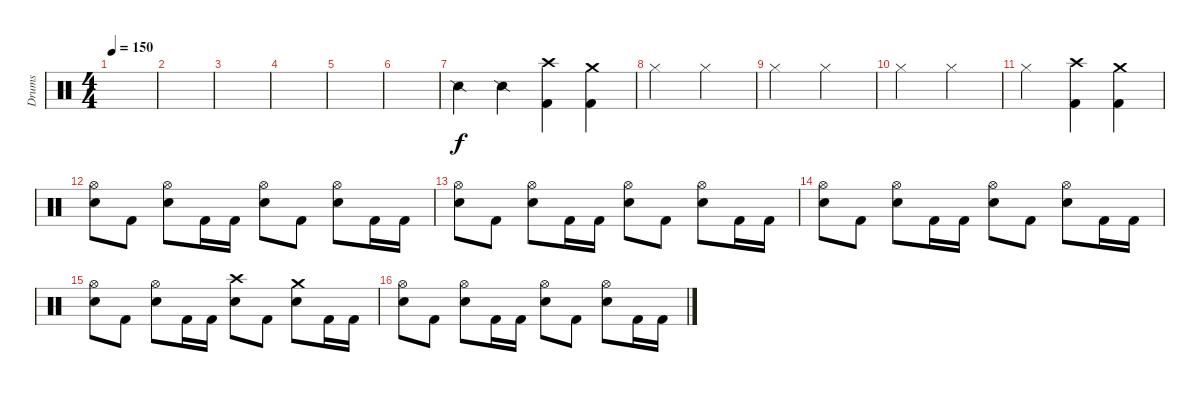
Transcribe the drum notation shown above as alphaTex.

\track ("Drums" "Drums") {instrument percussion}
\staff {score}
\articulation defaults
\ts (4 4)
\tempo 150
\clef neutral
\ks c
|
|
|
|
|
|
"Snare (side stick) 2".4 "Snare (side stick) 2".4 ("Kick (hit) 2" "Crash high (hit)").4 ("Kick (hit) 2" "Crash medium (hit)").4 |
"Hi-Hat (closed)".2 "Hi-Hat (closed)".2 |
"Hi-Hat (closed)".2 "Hi-Hat (closed)".2 |
"Hi-Hat (closed)".2 "Hi-Hat (closed)".2 |
"Hi-Hat (closed)".2 ("Kick (hit) 2" "Crash high (hit)").4 ("Kick (hit) 2" "Crash medium (hit)").4 |
("Electric Snare (hit)" "Hi-Hat (open)").8 "Kick (hit) 2".8 ("Electric Snare (hit)" "Hi-Hat (open)").8 "Kick (hit) 2".16 "Kick (hit) 2".16 ("Electric Snare (hit)" "Hi-Hat (open)").8 "Kick (hit) 2".8 ("Electric Snare (hit)" "Hi-Hat (open)").8 "Kick (hit) 2".16 "Kick (hit) 2".16 |
("Electric Snare (hit)" "Hi-Hat (open)").8 "Kick (hit) 2".8 ("Electric Snare (hit)" "Hi-Hat (open)").8 "Kick (hit) 2".16 "Kick (hit) 2".16 ("Electric Snare (hit)" "Hi-Hat (open)").8 "Kick (hit) 2".8 ("Electric Snare (hit)" "Hi-Hat (open)").8 "Kick (hit) 2".16 "Kick (hit) 2".16 |
("Electric Snare (hit)" "Hi-Hat (open)").8 "Kick (hit) 2".8 ("Electric Snare (hit)" "Hi-Hat (open)").8 "Kick (hit) 2".16 "Kick (hit) 2".16 ("Electric Snare (hit)" "Hi-Hat (open)").8 "Kick (hit) 2".8 ("Electric Snare (hit)" "Hi-Hat (open)").8 "Kick (hit) 2".16 "Kick (hit) 2".16 |
("Electric Snare (hit)" "Hi-Hat (open)").8 "Kick (hit) 2".8 ("Electric Snare (hit)" "Hi-Hat (open)").8 "Kick (hit) 2".16 "Kick (hit) 2".16 ("Electric Snare (hit)" "Crash high (hit)").8 "Kick (hit) 2".8 ("Electric Snare (hit)" "Crash medium (hit)").8 "Kick (hit) 2".16 "Kick (hit) 2".16 |
("Electric Snare (hit)" "Hi-Hat (open)").8 "Kick (hit) 2".8 ("Electric Snare (hit)" "Hi-Hat (open)").8 "Kick (hit) 2".16 "Kick (hit) 2".16 ("Electric Snare (hit)" "Hi-Hat (open)").8 "Kick (hit) 2".8 ("Electric Snare (hit)" "Hi-Hat (open)").8 "Kick (hit) 2".16 "Kick (hit) 2".16
